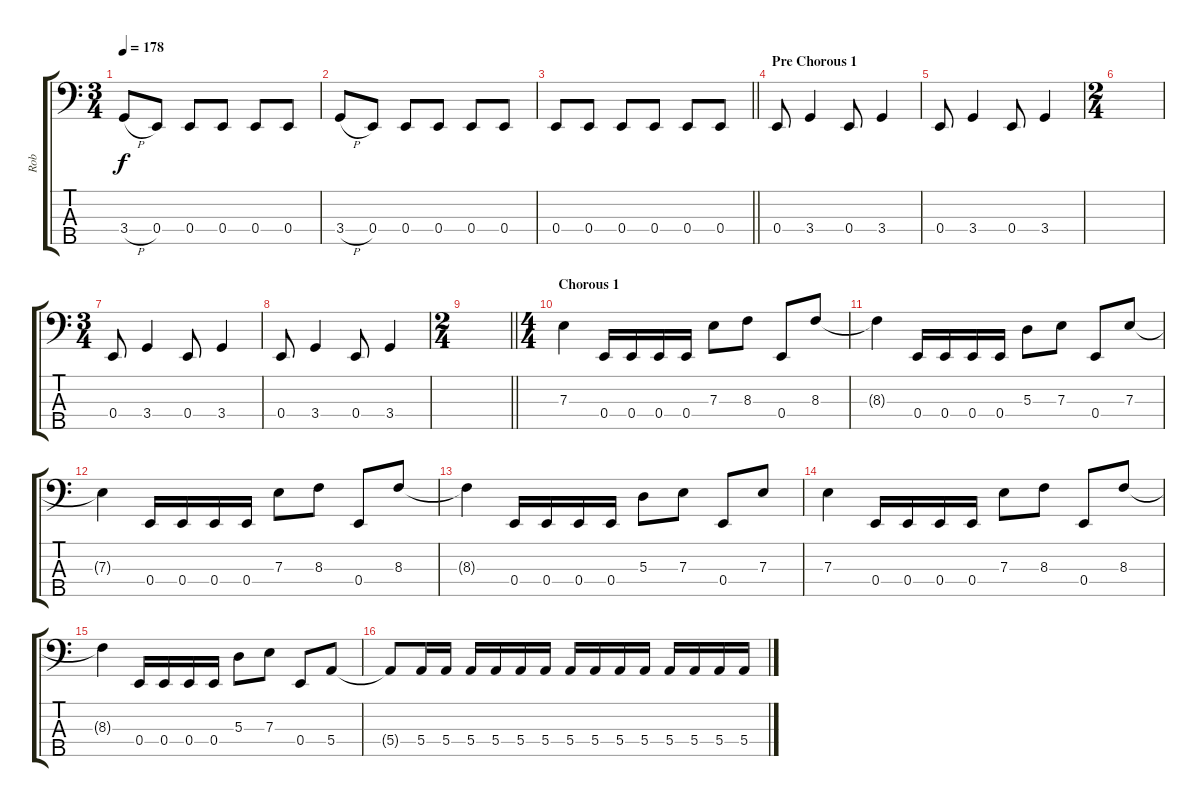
\track ("Rob" "Rob") {instrument electricbassfinger}
\staff {score tabs}
\tuning (G2 D2 A1 E1 B0) {hide}
\ts (3 4)
\tempo 178
\clef f4
\ks c
3.4{h}.8{dy f} 0.4.8 0.4.8 0.4.8 0.4.8 0.4.8 |
3.4{h}.8 0.4.8 0.4.8 0.4.8 0.4.8 0.4.8 |
\barLineRight lightlight
0.4.8 0.4.8 0.4.8 0.4.8 0.4.8 0.4.8 |
\section ("" "Pre Chorous 1")
0.4.8 3.4.4 0.4.8 3.4.4 |
0.4.8 3.4.4 0.4.8 3.4.4 |
\ts (2 4)
|
\ts (3 4)
0.4.8 3.4.4 0.4.8 3.4.4 |
0.4.8 3.4.4 0.4.8 3.4.4 |
\ts (2 4)
\barLineRight lightlight
|
\ts (4 4)
\section ("" "Chorous 1")
7.3.4 0.4.16 0.4.16 0.4.16 0.4.16 7.3.8 8.3.8 0.4.8 8.3.8 |
8.3{t}.4 0.4.16 0.4.16 0.4.16 0.4.16 5.3.8 7.3.8 0.4.8 7.3.8 |
7.3{t}.4 0.4.16 0.4.16 0.4.16 0.4.16 7.3.8 8.3.8 0.4.8 8.3.8 |
8.3{t}.4 0.4.16 0.4.16 0.4.16 0.4.16 5.3.8 7.3.8 0.4.8 7.3.8 |
7.3.4 0.4.16 0.4.16 0.4.16 0.4.16 7.3.8 8.3.8 0.4.8 8.3.8 |
8.3{t}.4 0.4.16 0.4.16 0.4.16 0.4.16 5.3.8 7.3.8 0.4.8 5.4.8 |
5.4{t}.8 5.4.16 5.4.16 5.4.16 5.4.16 5.4.16 5.4.16 5.4.16 5.4.16 5.4.16 5.4.16 5.4.16 5.4.16 5.4.16 5.4.16
